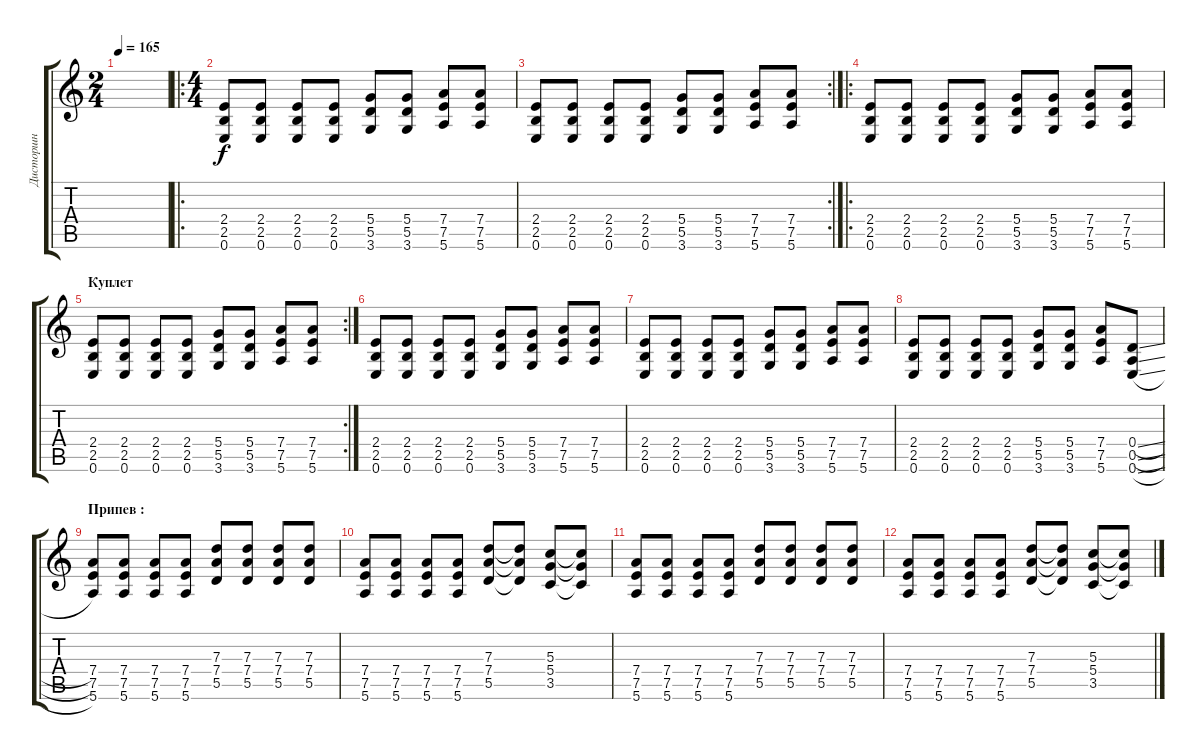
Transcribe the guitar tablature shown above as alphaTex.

\track ("Дисторшн" "Дисторшн") {instrument distortionguitar}
\staff {score tabs}
\tuning (E4 B3 G3 D3 A2 E2) {hide}
\ts (2 4)
\tempo 165
\clef g2
\ks c
|
\ro
\ts (4 4)
(2.4 2.5 0.6).8 (2.4 2.5 0.6).8 (2.4 2.5 0.6).8 (2.4 2.5 0.6).8 (5.4 5.5 3.6).8 (5.4 5.5 3.6).8 (7.4 7.5 5.6).8 (7.4 7.5 5.6).8 |
\rc 2
(2.4 2.5 0.6).8 (2.4 2.5 0.6).8 (2.4 2.5 0.6).8 (2.4 2.5 0.6).8 (5.4 5.5 3.6).8 (5.4 5.5 3.6).8 (7.4 7.5 5.6).8 (7.4 7.5 5.6).8 |
\ro
(2.4 2.5 0.6).8 (2.4 2.5 0.6).8 (2.4 2.5 0.6).8 (2.4 2.5 0.6).8 (5.4 5.5 3.6).8 (5.4 5.5 3.6).8 (7.4 7.5 5.6).8 (7.4 7.5 5.6).8 |
\rc 2
\section ("" "Куплет")
(2.4 2.5 0.6).8 (2.4 2.5 0.6).8 (2.4 2.5 0.6).8 (2.4 2.5 0.6).8 (5.4 5.5 3.6).8 (5.4 5.5 3.6).8 (7.4 7.5 5.6).8 (7.4 7.5 5.6).8 |
(2.4 2.5 0.6).8 (2.4 2.5 0.6).8 (2.4 2.5 0.6).8 (2.4 2.5 0.6).8 (5.4 5.5 3.6).8 (5.4 5.5 3.6).8 (7.4 7.5 5.6).8 (7.4 7.5 5.6).8 |
(2.4 2.5 0.6).8 (2.4 2.5 0.6).8 (2.4 2.5 0.6).8 (2.4 2.5 0.6).8 (5.4 5.5 3.6).8 (5.4 5.5 3.6).8 (7.4 7.5 5.6).8 (7.4 7.5 5.6).8 |
(2.4 2.5 0.6).8 (2.4 2.5 0.6).8 (2.4 2.5 0.6).8 (2.4 2.5 0.6).8 (5.4 5.5 3.6).8 (5.4 5.5 3.6).8 (7.4 7.5 5.6).8 (0.4{sl} 0.5{sl} 0.6{sl}).8 |
\section ("" "Припев :")
(7.4 7.5 5.6).8 (7.4 7.5 5.6).8 (7.4 7.5 5.6).8 (7.4 7.5 5.6).8 (7.3 7.4 5.5).8 (7.3 7.4 5.5).8 (7.3 7.4 5.5).8 (7.3 7.4 5.5).8 |
(7.4 7.5 5.6).8 (7.4 7.5 5.6).8 (7.4 7.5 5.6).8 (7.4 7.5 5.6).8 (7.3 7.4 5.5).8 (7.3{t} 7.4{t} 5.5{t}).8 (5.3 5.4 3.5).8 (5.3{t} 5.4{t} 3.5{t}).8 |
(7.4 7.5 5.6).8 (7.4 7.5 5.6).8 (7.4 7.5 5.6).8 (7.4 7.5 5.6).8 (7.3 7.4 5.5).8 (7.3 7.4 5.5).8 (7.3 7.4 5.5).8 (7.3 7.4 5.5).8 |
(7.4 7.5 5.6).8 (7.4 7.5 5.6).8 (7.4 7.5 5.6).8 (7.4 7.5 5.6).8 (7.3 7.4 5.5).8 (7.3{t} 7.4{t} 5.5{t}).8 (5.3 5.4 3.5).8 (5.3{t} 5.4{t} 3.5{t}).8
